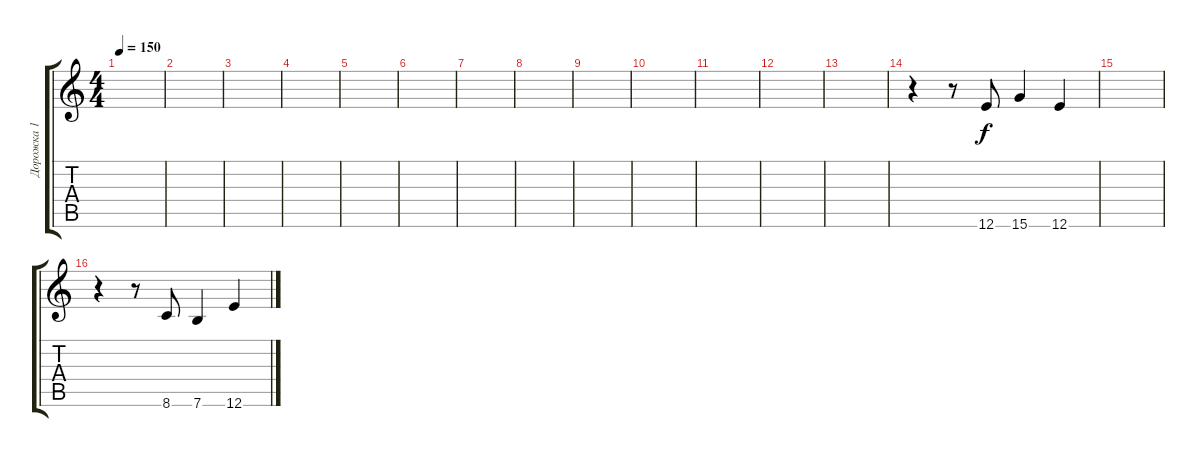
\track ("Дорожка 1" "Дорожка 1") {instrument overdrivenguitar}
\staff {score tabs}
\tuning (E4 B3 G3 D3 A2 E2) {hide}
\ts (4 4)
\tempo 150
\clef g2
\ks c
|
|
|
|
|
|
|
|
|
|
|
|
|
r.4 r.8 12.6.8 15.6.4 12.6.4 |
|
r.4 r.8 8.6.8 7.6.4 12.6.4
